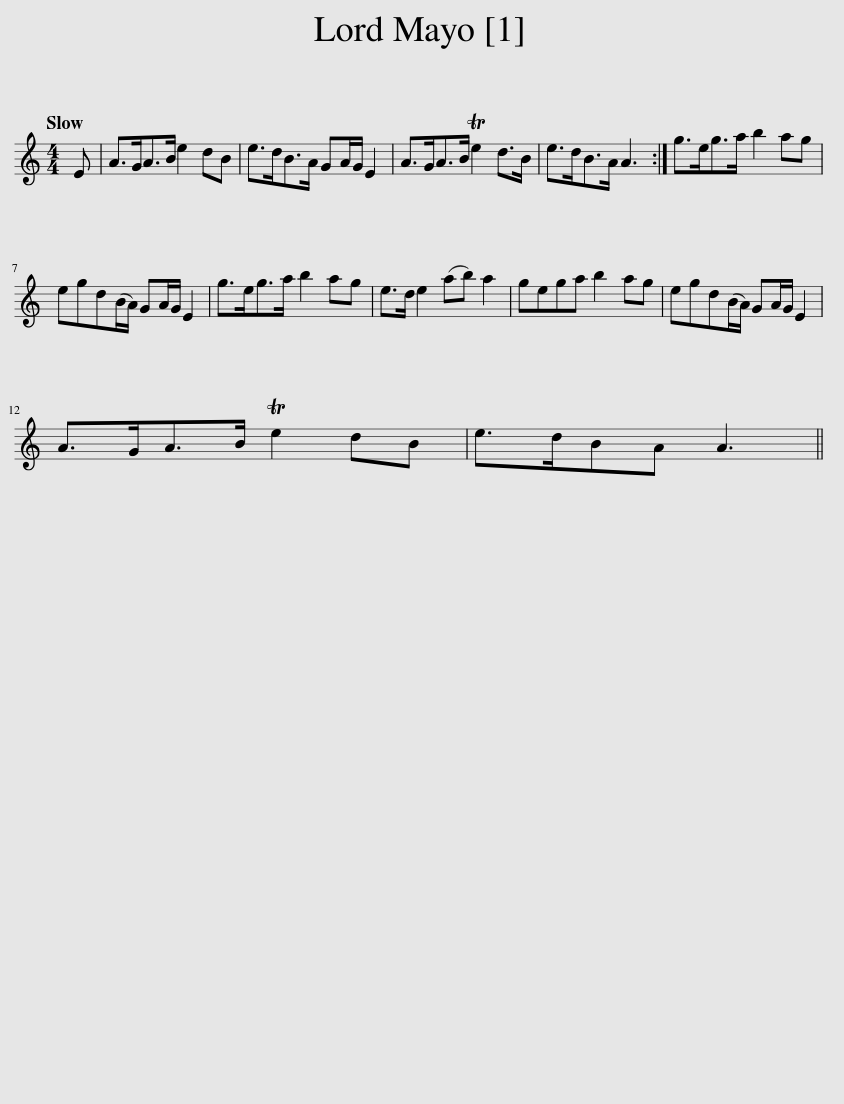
X:1
L:1/8
Q:1/4=120
M:4/4
I:linebreak $
K:C
V:1 treble
V:1
 E | A>GA>B e2 dB | e>dB>A GA/G/ E2 | A>GA>B Te2 d>B | e>dB>A A3 :| %5
 g>eg>a b2 ag |$ egd(B/A/) GA/G/ E2 | g>eg>a b2 ag | e>d e2 (ab) a2 | gega b2 ag | %10
 egd(B/A/) GA/G/ E2 |$ A>GA>B Te2 dB | e>dBA A3 || %13
